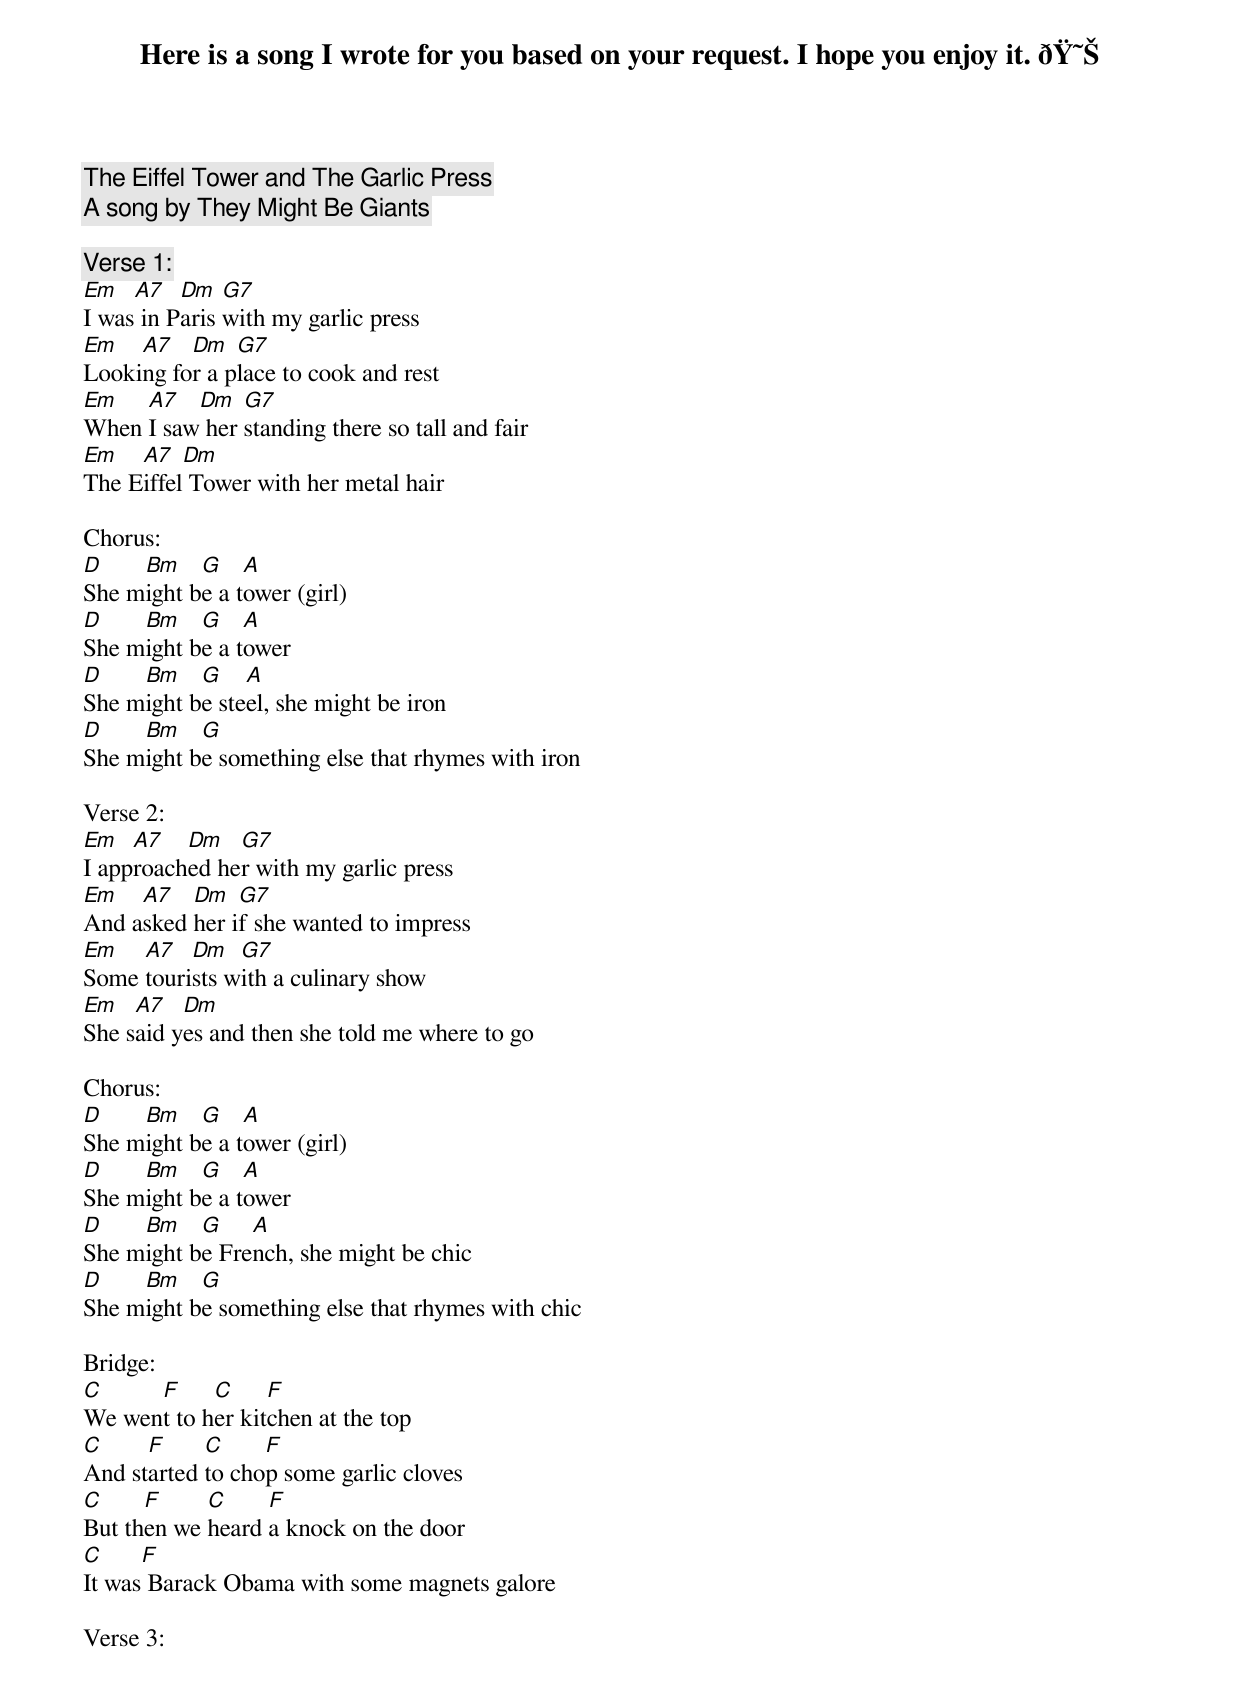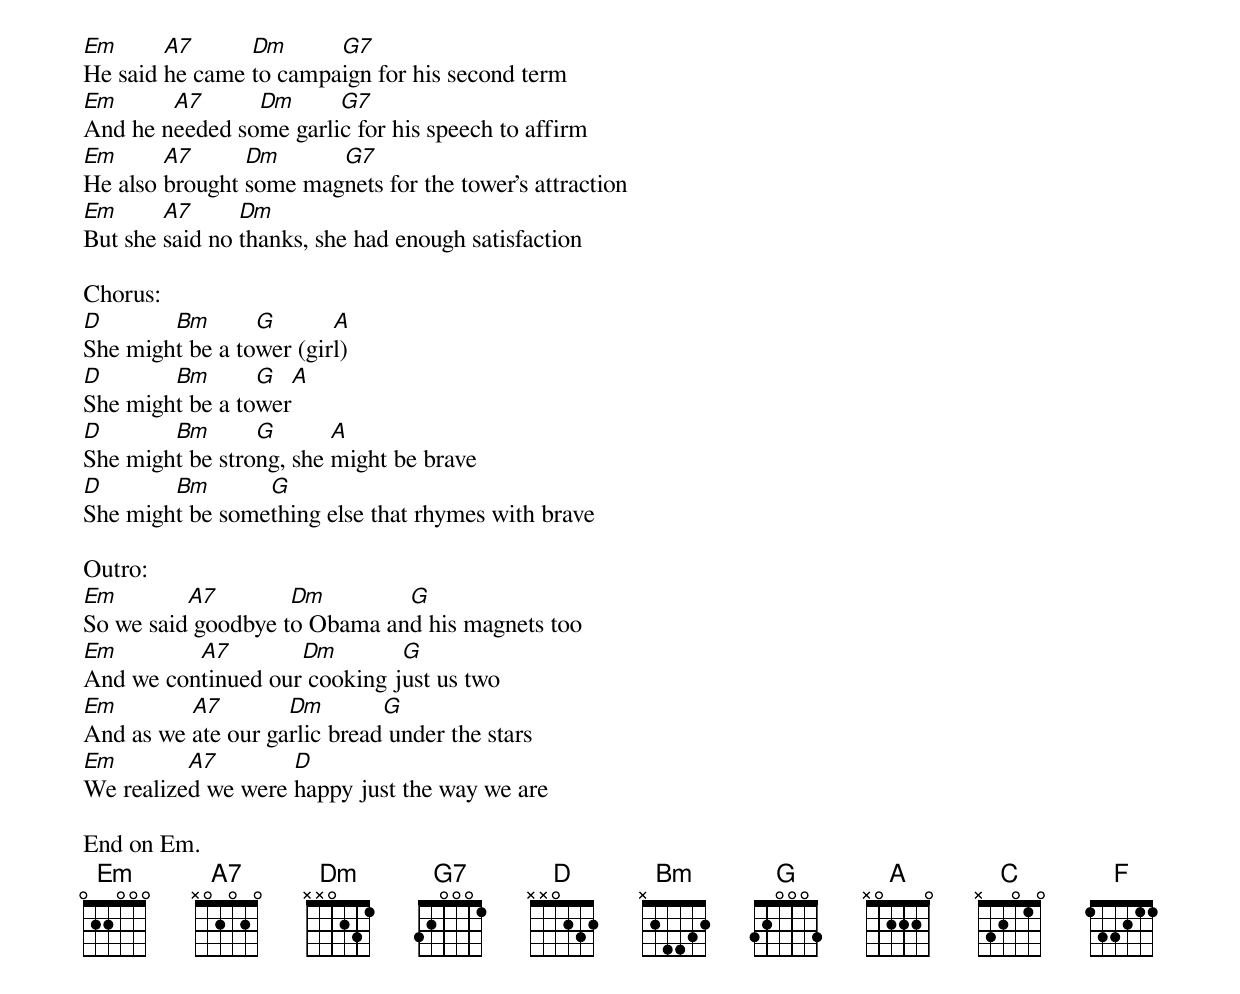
Here is a song I wrote for you based on your request. I hope you enjoy it. ðŸ˜Š

The Eiffel Tower and The Garlic Press
A song by They Might Be Giants

Verse 1:
Em   A7   Dm   G7
I was in Paris with my garlic press
Em   A7   Dm   G7
Looking for a place to cook and rest
Em   A7   Dm   G7
When I saw her standing there so tall and fair
Em   A7   Dm
The Eiffel Tower with her metal hair

Chorus:
D    Bm    G    A
She might be a tower (girl)
D    Bm    G    A
She might be a tower
D    Bm    G    A
She might be steel, she might be iron
D    Bm    G
She might be something else that rhymes with iron

Verse 2:
Em   A7   Dm   G7
I approached her with my garlic press
Em   A7   Dm   G7
And asked her if she wanted to impress
Em   A7   Dm   G7
Some tourists with a culinary show
Em   A7   Dm
She said yes and then she told me where to go

Chorus:
D    Bm    G    A
She might be a tower (girl)
D    Bm    G    A
She might be a tower
D    Bm    G    A
She might be French, she might be chic
D    Bm    G
She might be something else that rhymes with chic

Bridge:
C     F     C     F
We went to her kitchen at the top
C     F     C     F
And started to chop some garlic cloves
C     F     C     F
But then we heard a knock on the door
C     F
It was Barack Obama with some magnets galore

Verse 3:
Em      A7      Dm      G7
He said he came to campaign for his second term
Em      A7      Dm      G7
And he needed some garlic for his speech to affirm
Em      A7      Dm      G7
He also brought some magnets for the tower's attraction
Em      A7      Dm
But she said no thanks, she had enough satisfaction

Chorus:
D       Bm       G       A
She might be a tower (girl)
D       Bm       G       A
She might be a tower
D       Bm       G       A
She might be strong, she might be brave
D       Bm       G
She might be something else that rhymes with brave

Outro:
Em        A7        Dm        G
So we said goodbye to Obama and his magnets too
Em        A7        Dm        G
And we continued our cooking just us two
Em        A7        Dm        G
And as we ate our garlic bread under the stars
Em        A7        D
We realized we were happy just the way we are

End on Em.
